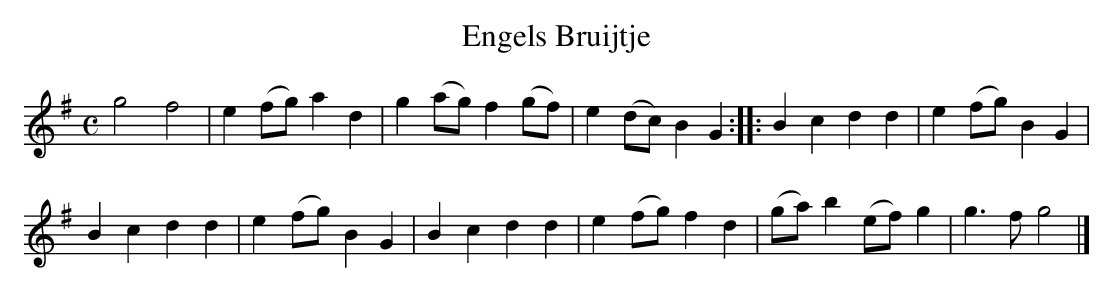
X:1
T:Engels Bruijtje
M:C
K:Gmaj
g4f4|e2(fg)a2d2|g2(ag)f2(gf)|e2(dc)B2G2:||:B2c2d2d2|e2(fg)B2G2|
B2c2d2d2|e2(fg)B2G2|B2c2d2d2|e2(fg)f2d2|(ga)b2(ef)g2|g3fg4|]
